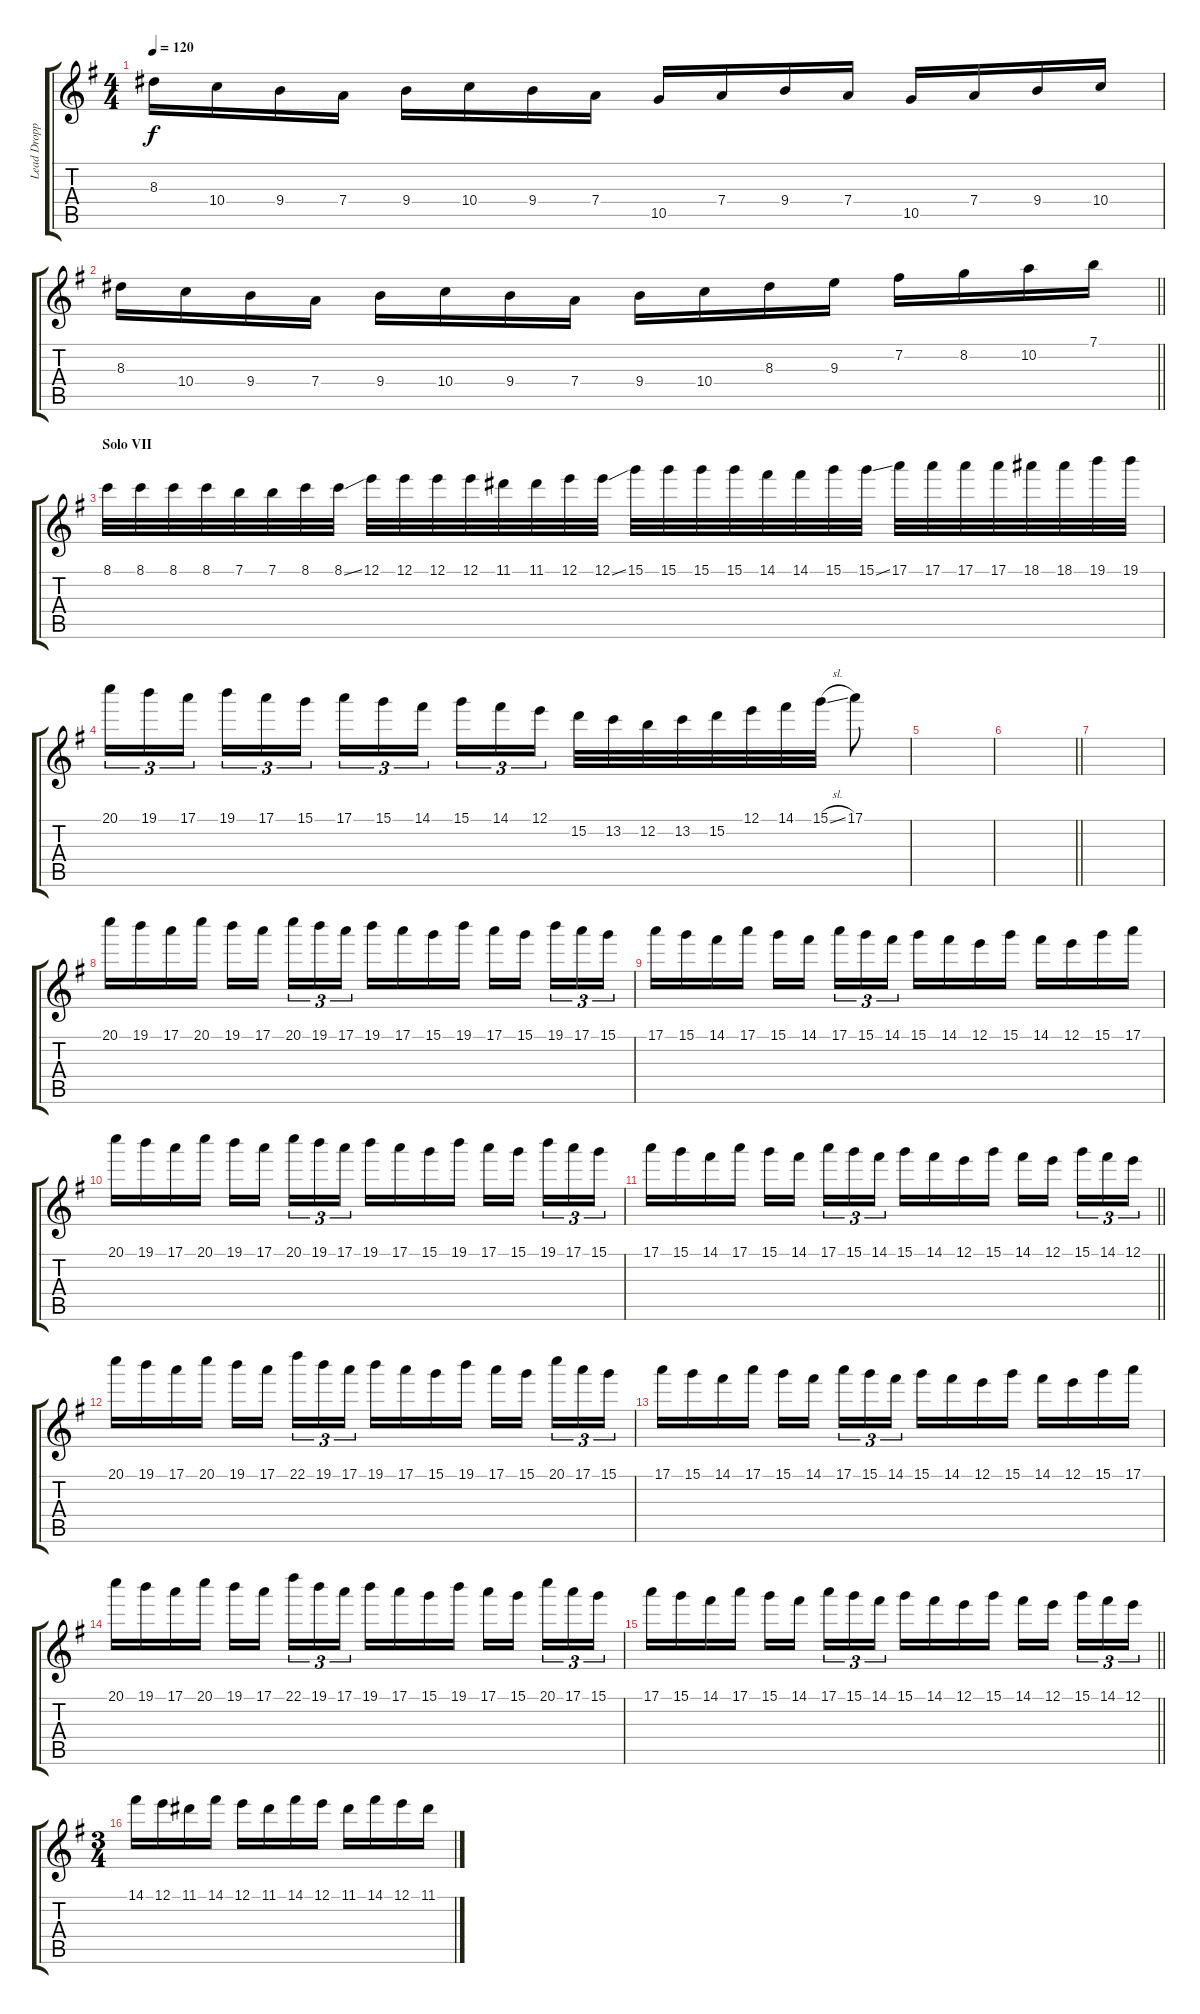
\track ("Lead Dropped D " "Lead Dropp") {instrument distortionguitar}
\staff {score tabs}
\tuning (E4 B3 G3 D3 A2 D2) {hide}
\ts (4 4)
\tempo 120
\clef g2
\ks eminor
8.3.16{dy f} 10.4.16 9.4.16 7.4.16 9.4.16 10.4.16 9.4.16 7.4.16 10.5.16 7.4.16 9.4.16 7.4.16 10.5.16 7.4.16 9.4.16 10.4.16 |
\barLineRight lightlight
8.3.16 10.4.16 9.4.16 7.4.16 9.4.16 10.4.16 9.4.16 7.4.16 9.4.16 10.4.16 8.3.16 9.3.16 7.2.16 8.2.16 10.2.16 7.1.16 |
\section ("" "Solo VII")
8.1.32 8.1.32 8.1.32 8.1.32 7.1.32 7.1.32 8.1.32 8.1{ss}.32 12.1.32 12.1.32 12.1.32 12.1.32 11.1.32 11.1.32 12.1.32 12.1{ss}.32 15.1.32 15.1.32 15.1.32 15.1.32 14.1.32 14.1.32 15.1.32 15.1{ss}.32 17.1.32 17.1.32 17.1.32 17.1.32 18.1.32 18.1.32 19.1.32 19.1.32 |
20.1.16{tu (3 2)} 19.1.16{tu (3 2)} 17.1.16{tu (3 2) beam splitsecondary} 19.1.16{tu (3 2)} 17.1.16{tu (3 2)} 15.1.16{tu (3 2)} 17.1.16{tu (3 2)} 15.1.16{tu (3 2)} 14.1.16{tu (3 2) beam splitsecondary} 15.1.16{tu (3 2)} 14.1.16{tu (3 2)} 12.1.16{tu (3 2)} 15.2.32 13.2.32 12.2.32 13.2.32 15.2.32 12.1.32 14.1.32 15.1{sl}.32 17.1.8 |
|
\barLineRight lightlight
|
|
20.1.16 19.1.16 17.1.16 20.1.16 19.1.16 17.1.16{beam splitsecondary} 20.1.16{tu (3 2)} 19.1.16{tu (3 2)} 17.1.16{tu (3 2)} 19.1.16 17.1.16 15.1.16 19.1.16 17.1.16 15.1.16{beam splitsecondary} 19.1.16{tu (3 2)} 17.1.16{tu (3 2)} 15.1.16{tu (3 2)} |
17.1.16 15.1.16 14.1.16 17.1.16 15.1.16 14.1.16{beam splitsecondary} 17.1.16{tu (3 2)} 15.1.16{tu (3 2)} 14.1.16{tu (3 2)} 15.1.16 14.1.16 12.1.16 15.1.16 14.1.16 12.1.16 15.1.16 17.1.16 |
20.1.16 19.1.16 17.1.16 20.1.16 19.1.16 17.1.16{beam splitsecondary} 20.1.16{tu (3 2)} 19.1.16{tu (3 2)} 17.1.16{tu (3 2)} 19.1.16 17.1.16 15.1.16 19.1.16 17.1.16 15.1.16{beam splitsecondary} 19.1.16{tu (3 2)} 17.1.16{tu (3 2)} 15.1.16{tu (3 2)} |
\barLineRight lightlight
17.1.16 15.1.16 14.1.16 17.1.16 15.1.16 14.1.16{beam splitsecondary} 17.1.16{tu (3 2)} 15.1.16{tu (3 2)} 14.1.16{tu (3 2)} 15.1.16 14.1.16 12.1.16 15.1.16 14.1.16 12.1.16{beam splitsecondary} 15.1.16{tu (3 2)} 14.1.16{tu (3 2)} 12.1.16{tu (3 2)} |
20.1.16 19.1.16 17.1.16 20.1.16 19.1.16 17.1.16{beam splitsecondary} 22.1.16{tu (3 2)} 19.1.16{tu (3 2)} 17.1.16{tu (3 2)} 19.1.16 17.1.16 15.1.16 19.1.16 17.1.16 15.1.16{beam splitsecondary} 20.1.16{tu (3 2)} 17.1.16{tu (3 2)} 15.1.16{tu (3 2)} |
17.1.16 15.1.16 14.1.16 17.1.16 15.1.16 14.1.16{beam splitsecondary} 17.1.16{tu (3 2)} 15.1.16{tu (3 2)} 14.1.16{tu (3 2)} 15.1.16 14.1.16 12.1.16 15.1.16 14.1.16 12.1.16 15.1.16 17.1.16 |
20.1.16 19.1.16 17.1.16 20.1.16 19.1.16 17.1.16{beam splitsecondary} 22.1.16{tu (3 2)} 19.1.16{tu (3 2)} 17.1.16{tu (3 2)} 19.1.16 17.1.16 15.1.16 19.1.16 17.1.16 15.1.16{beam splitsecondary} 20.1.16{tu (3 2)} 17.1.16{tu (3 2)} 15.1.16{tu (3 2)} |
\barLineRight lightlight
17.1.16 15.1.16 14.1.16 17.1.16 15.1.16 14.1.16{beam splitsecondary} 17.1.16{tu (3 2)} 15.1.16{tu (3 2)} 14.1.16{tu (3 2)} 15.1.16 14.1.16 12.1.16 15.1.16 14.1.16 12.1.16{beam splitsecondary} 15.1.16{tu (3 2)} 14.1.16{tu (3 2)} 12.1.16{tu (3 2)} |
\ts (3 4)
14.1.16 12.1.16 11.1.16 14.1.16 12.1.16 11.1.16 14.1.16 12.1.16 11.1.16 14.1.16 12.1.16 11.1.16
